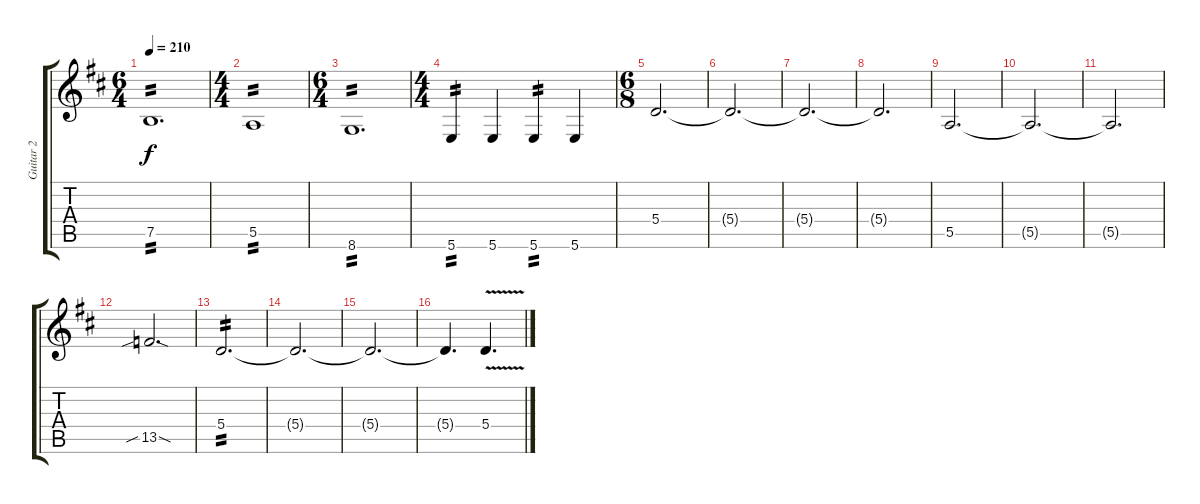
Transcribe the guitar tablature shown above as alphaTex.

\track ("Guitar 2" "Guitar 2") {instrument distortionguitar}
\staff {score tabs}
\tuning (B3 Gb3 D3 A2 E2 B1) {hide}
\ts (6 4)
\tempo 210
\clef g2
\ks bminor
7.5.1{d tp 2 dy f} |
\ts (4 4)
5.5.1{tp 2} |
\ts (6 4)
8.6.1{d tp 2} |
\ts (4 4)
5.6.4{tp 2} 5.6.4 5.6.4{tp 2} 5.6.4 |
\ts (6 8)
5.4.2{d} |
5.4{t}.2{d} |
5.4{t}.2{d} |
5.4{t}.2{d} |
5.5.2{d} |
5.5{t}.2{d} |
5.5{t}.2{d} |
13.5{sib sod}.2{d} |
5.4.2{d tp 2} |
5.4{t}.2{d} |
5.4{t}.2{d} |
5.4{t}.4{d} 5.4{v}.4{d}
